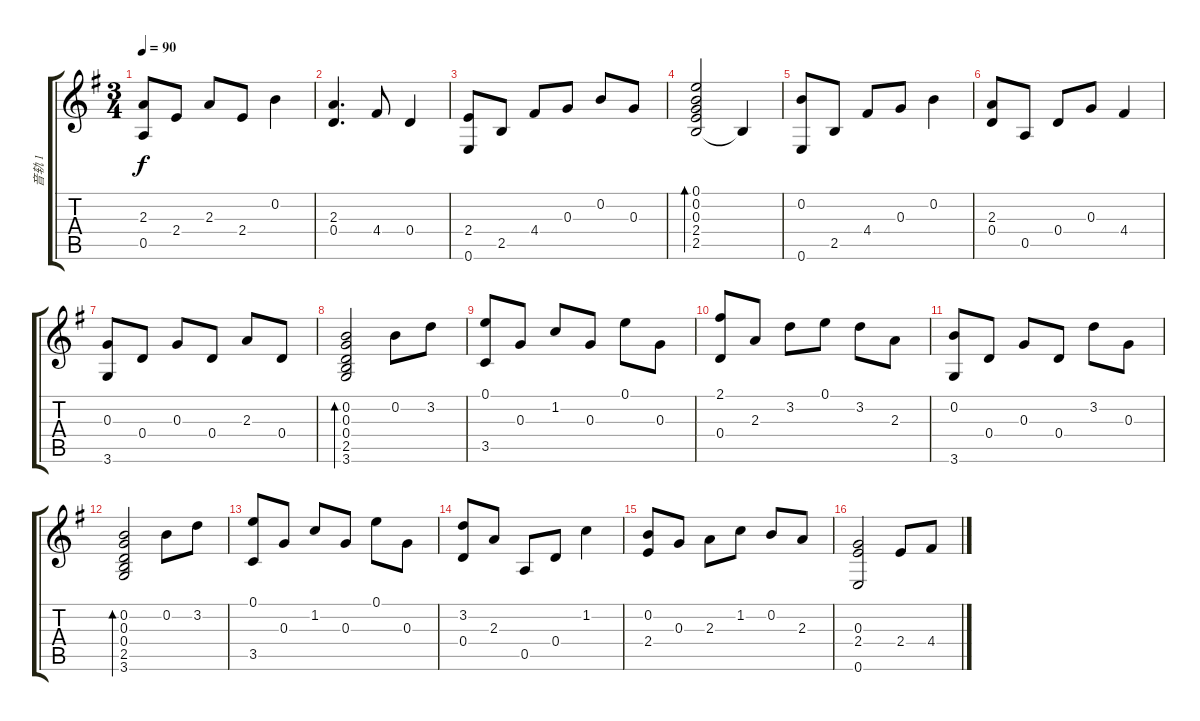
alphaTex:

\track ("音轨 1" "音轨 1") {instrument acousticguitarsteel}
\staff {score tabs}
\tuning (E4 B3 G3 D3 A2 E2) {hide}
\ts (3 4)
\tempo 90
\clef g2
\ks g
(2.3 0.5).8{dy f} 2.4.8 2.3.8 2.4.8 0.2.4 |
(2.3 0.4).4{d} 4.4.8 0.4.4 |
(2.4 0.6).8 2.5.8 4.4.8 0.3.8 0.2.8 0.3.8 |
(0.1 0.2 0.3 2.4 2.5).2{bd 480} 2.5{t}.4 |
(0.2 0.6).8 2.5.8 4.4.8 0.3.8 0.2.4 |
(2.3 0.4).8 0.5.8 0.4.8 0.3.8 4.4.4 |
(0.3 3.6).8 0.4.8 0.3.8 0.4.8 2.3.8 0.4.8 |
(0.2 0.3 0.4 2.5 3.6).2{bd 480} 0.2.8 3.2.8 |
(0.1 3.5).8 0.3.8 1.2.8 0.3.8 0.1.8 0.3.8 |
(2.1 0.4).8 2.3.8 3.2.8 0.1.8 3.2.8 2.3.8 |
(0.2 3.6).8 0.4.8 0.3.8 0.4.8 3.2.8 0.3.8 |
(0.2 0.3 0.4 2.5 3.6).2{bd 480} 0.2.8 3.2.8 |
(0.1 3.5).8 0.3.8 1.2.8 0.3.8 0.1.8 0.3.8 |
(3.2 0.4).8 2.3.8 0.5.8 0.4.8 1.2.4 |
(0.2 2.4).8 0.3.8 2.3.8 1.2.8 0.2.8 2.3.8 |
(0.3 2.4 0.6).2 2.4.8 4.4.8
